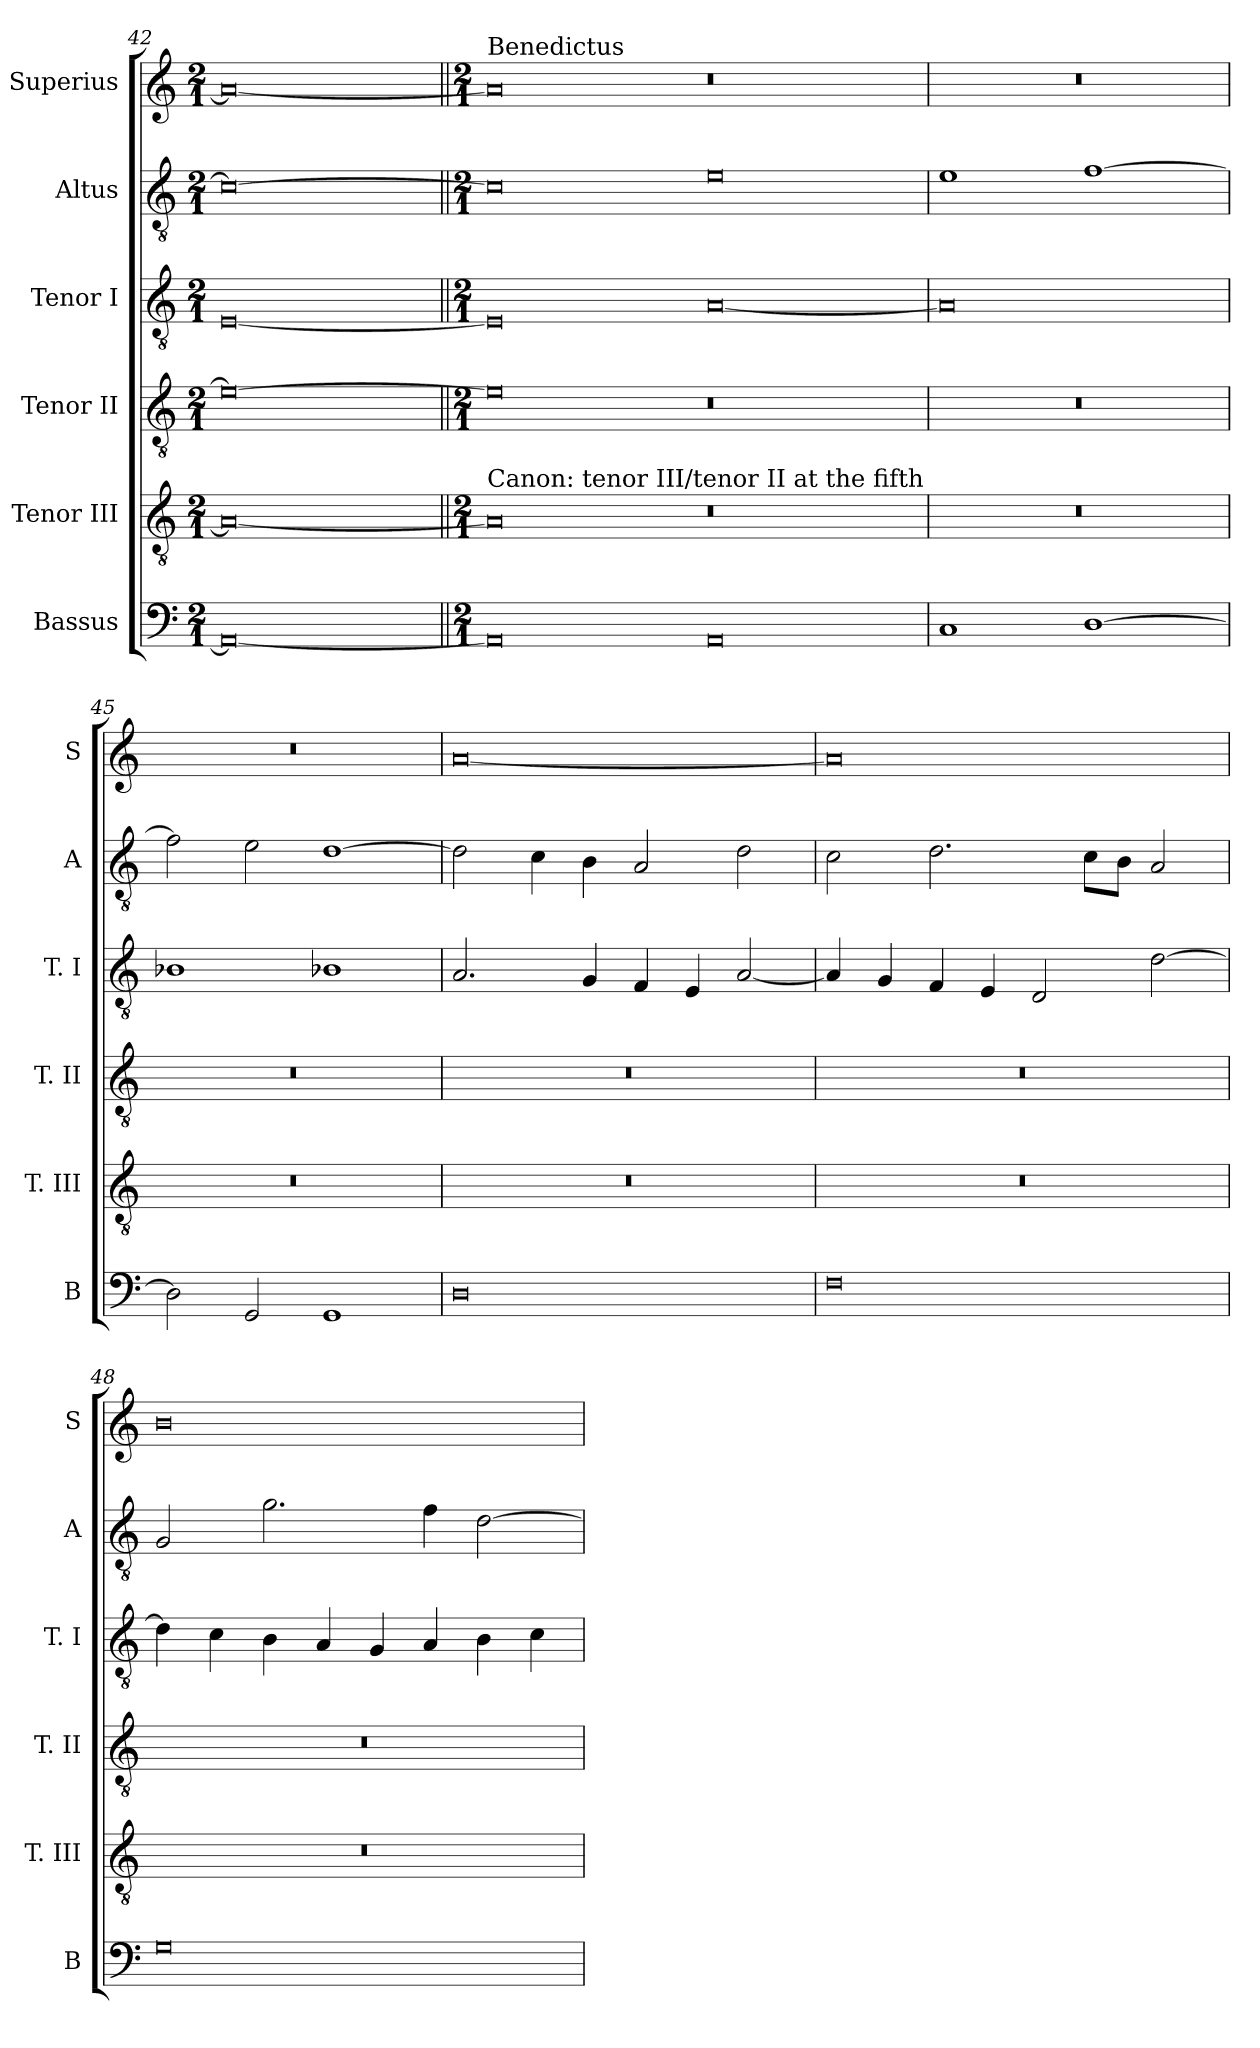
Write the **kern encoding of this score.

**kern	**kern	**kern	**kern	**kern	**kern
*part6	*part5	*part4	*part3	*part2	*part1
*staff6	*staff5	*staff4	*staff3	*staff2	*staff1
*I"Bassus	*I"Tenor III	*I"Tenor II	*I"Tenor I	*I"Altus	*I"Superius
*I'B	*I'T. III	*I'T. II	*I'T. I	*I'A	*I'S
*clefF4	*clefGv2	*clefGv2	*clefGv2	*clefGv2	*clefG2
*k[]	*k[]	*k[]	*k[]	*k[]	*k[]
*C:	*C:	*C:	*C:	*C:	*C:
*M2/1	*M2/1	*M2/1	*M2/1	*M2/1	*M2/1
=42	=42	=42	=42	=42	=42
0AA_	0A_	0e_	[0E	0c_	0a_
=43||	=43||	=43||	=43||	=43||	=43||
*M2/1	*M2/1	*M2/1	*M2/1	*M2/1	*M2/1
!	!	!	!	!	!LO:TX:a:t=Benedictus
!	!LO:TX:a:t=Canon&colon; tenor III/tenor II at the fifth	!	!	!	!
0AA]	0A]	0e]	0E]	0c]	0a]
0AA	0r	0r	[0A	0e	0r
=44	=44	=44	=44	=44	=44
1C	0r	0r	0A]	1e	0r
[1D	.	.	.	[1f	.
=45	=45	=45	=45	=45	=45
2D]	0r	0r	1B-X	2f]	0r
2GG	.	.	.	2e	.
1GG	.	.	1B-X	[1d	.
=46	=46	=46	=46	=46	=46
0D	0r	0r	2.A	2d]	[0a
.	.	.	.	4c	.
.	.	.	4G	4B	.
.	.	.	4F	2A	.
.	.	.	4E	.	.
.	.	.	[2A	2d	.
=47	=47	=47	=47	=47	=47
0F	0r	0r	4A]	2c	0a]
.	.	.	4G	.	.
.	.	.	4F	2.d	.
.	.	.	4E	.	.
.	.	.	2D	.	.
.	.	.	.	8cL	.
.	.	.	.	8BJ	.
.	.	.	[2d	2A	.
=48	=48	=48	=48	=48	=48
0G	0r	0r	4d]	2G	0b
.	.	.	4c	.	.
.	.	.	4B	2.g	.
.	.	.	4A	.	.
.	.	.	4G	.	.
.	.	.	4A	4f	.
.	.	.	4B	[2d	.
.	.	.	4c	.	.
=	=	=	=	=	=
*-	*-	*-	*-	*-	*-
